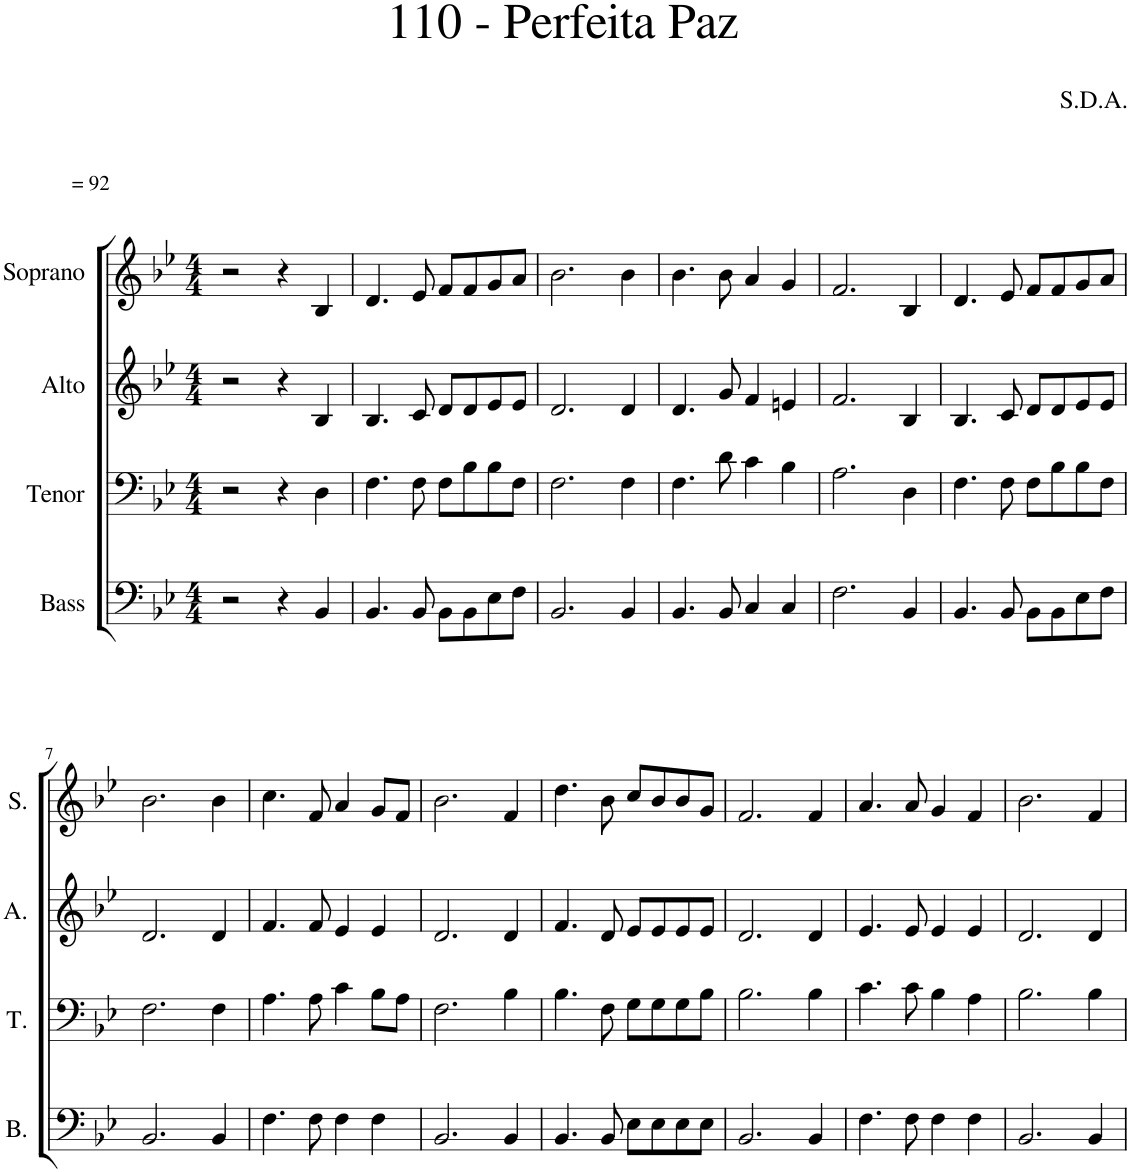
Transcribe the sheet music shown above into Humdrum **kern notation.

**kern	**kern	**kern	**kern
*part4	*part3	*part2	*part1
*staff4	*staff3	*staff2	*staff1
*I"Bass	*I"Tenor	*I"Alto	*I"Soprano
*I'B.	*I'T.	*I'A.	*I'S.
*clefF4	*clefF4	*clefG2	*clefG2
*k[b-e-]	*k[b-e-]	*k[b-e-]	*k[b-e-]
*M4/4	*M4/4	*M4/4	*M4/4
=1	=1	=1	=1
!	!	!	!LO:TX:a:t== 92
2r	2r	2r	2r
4r	4r	4r	4r
4BB-/	4D\	4B-/	4B-/
=2	=2	=2	=2
4.BB-/	4.F\	4.B-/	4.d/
8BB-/	8F\	8c/	8e-/
8BB-\L	8F\L	8d/L	8f/L
8BB-\	8B-\	8d/	8f/
8E-\	8B-\	8e-/	8g/
8F\J	8F\J	8e-/J	8a/J
=3	=3	=3	=3
2.BB-/	2.F\	2.d/	2.b-\
4BB-/	4F\	4d/	4b-\
=4	=4	=4	=4
4.BB-/	4.F\	4.d/	4.b-\
8BB-/	8d\	8g/	8b-\
4C/	4c\	4f/	4a/
4C/	4B-\	4en/	4g/
=5	=5	=5	=5
2.F\	2.A\	2.f/	2.f/
4BB-/	4D\	4B-/	4B-/
=6	=6	=6	=6
4.BB-/	4.F\	4.B-/	4.d/
8BB-/	8F\	8c/	8e-/
8BB-\L	8F\L	8d/L	8f/L
8BB-\	8B-\	8d/	8f/
8E-\	8B-\	8e-/	8g/
8F\J	8F\J	8e-/J	8a/J
!!LO:LB:g=z
=7	=7	=7	=7
2.BB-/	2.F\	2.d/	2.b-\
4BB-/	4F\	4d/	4b-\
=8	=8	=8	=8
4.F\	4.A\	4.f/	4.cc\
8F\	8A\	8f/	8f/
4F\	4c\	4e-/	4a/
4F\	8B-\L	4e-/	8g/L
.	8A\J	.	8f/J
=9	=9	=9	=9
2.BB-/	2.F\	2.d/	2.b-\
4BB-/	4B-\	4d/	4f/
=10	=10	=10	=10
4.BB-/	4.B-\	4.f/	4.dd\
8BB-/	8F\	8d/	8b-\
8E-\L	8G\L	8e-/L	8cc/L
8E-\	8G\	8e-/	8b-/
8E-\	8G\	8e-/	8b-/
8E-\J	8B-\J	8e-/J	8g/J
=11	=11	=11	=11
2.BB-/	2.B-\	2.d/	2.f/
4BB-/	4B-\	4d/	4f/
=12	=12	=12	=12
4.F\	4.c\	4.e-/	4.a/
8F\	8c\	8e-/	8a/
4F\	4B-\	4e-/	4g/
4F\	4A\	4e-/	4f/
=13	=13	=13	=13
2.BB-/	2.B-\	2.d/	2.b-\
4BB-/	4B-\	4d/	4f/
=	=	=	=
*-	*-	*-	*-
